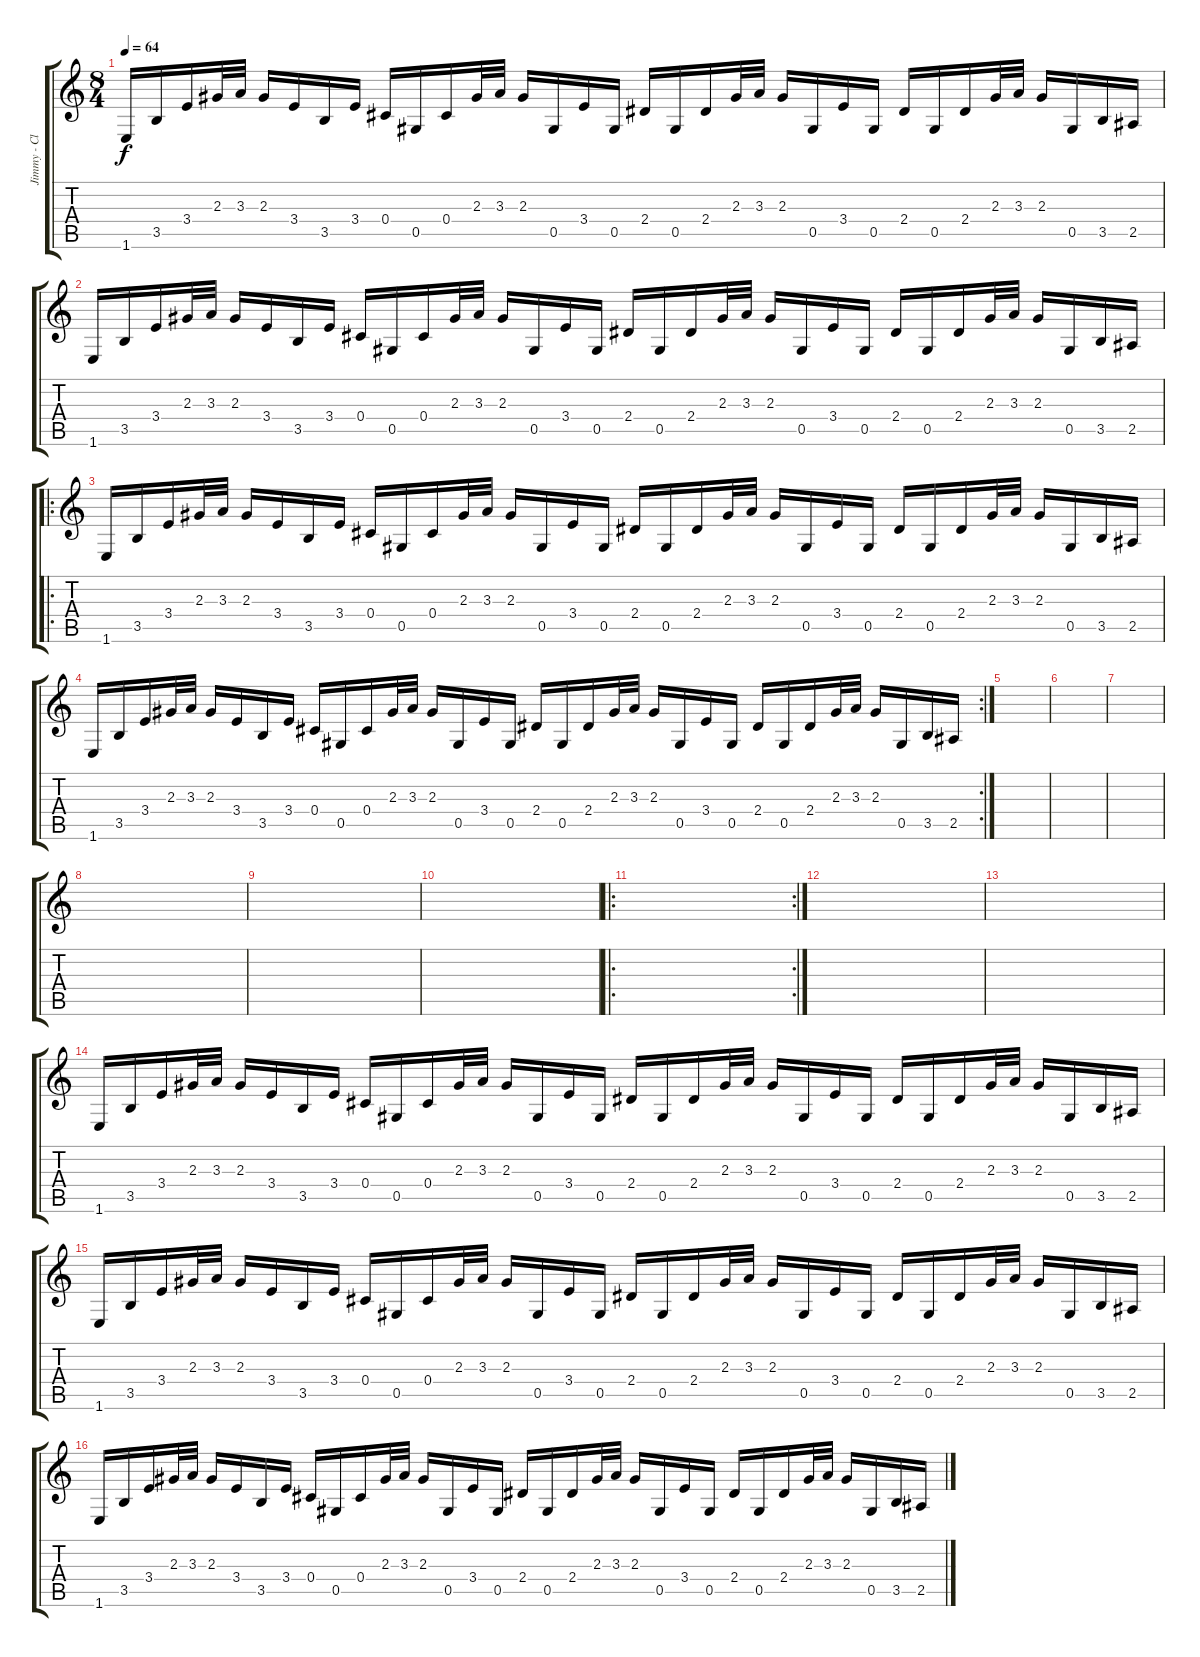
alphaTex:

\track ("Jimmy - Clean" "Jimmy - Cl") {instrument acousticguitarsteel}
\staff {score tabs}
\tuning (Eb4 Bb3 Gb3 Db3 Ab2 Eb2) {hide}
\ts (8 4)
\tempo 64
\clef g2
\ks c
1.6.16{dy f instrument acousticguitarsteel} 3.5.16 3.4.16 2.3.32 3.3.32 2.3.16 3.4.16 3.5.16 3.4.16 0.4.16 0.5.16 0.4.16 2.3.32 3.3.32 2.3.16 0.5.16 3.4.16 0.5.16 2.4.16 0.5.16 2.4.16 2.3.32 3.3.32 2.3.16 0.5.16 3.4.16 0.5.16 2.4.16 0.5.16 2.4.16 2.3.32 3.3.32 2.3.16 0.5.16 3.5.16 2.5.16 |
1.6.16 3.5.16 3.4.16 2.3.32 3.3.32 2.3.16 3.4.16 3.5.16 3.4.16 0.4.16 0.5.16 0.4.16 2.3.32 3.3.32 2.3.16 0.5.16 3.4.16 0.5.16 2.4.16 0.5.16 2.4.16 2.3.32 3.3.32 2.3.16 0.5.16 3.4.16 0.5.16 2.4.16 0.5.16 2.4.16 2.3.32 3.3.32 2.3.16 0.5.16 3.5.16 2.5.16 |
\ro
1.6.16 3.5.16 3.4.16 2.3.32 3.3.32 2.3.16 3.4.16 3.5.16 3.4.16 0.4.16 0.5.16 0.4.16 2.3.32 3.3.32 2.3.16 0.5.16 3.4.16 0.5.16 2.4.16 0.5.16 2.4.16 2.3.32 3.3.32 2.3.16 0.5.16 3.4.16 0.5.16 2.4.16 0.5.16 2.4.16 2.3.32 3.3.32 2.3.16 0.5.16 3.5.16 2.5.16 |
\rc 2
1.6.16 3.5.16 3.4.16 2.3.32 3.3.32 2.3.16 3.4.16 3.5.16 3.4.16 0.4.16 0.5.16 0.4.16 2.3.32 3.3.32 2.3.16 0.5.16 3.4.16 0.5.16 2.4.16 0.5.16 2.4.16 2.3.32 3.3.32 2.3.16 0.5.16 3.4.16 0.5.16 2.4.16 0.5.16 2.4.16 2.3.32 3.3.32 2.3.16 0.5.16 3.5.16 2.5.16 |
|
|
|
|
|
|
\ro
\rc 2
|
|
|
1.6.16 3.5.16 3.4.16 2.3.32 3.3.32 2.3.16 3.4.16 3.5.16 3.4.16 0.4.16 0.5.16 0.4.16 2.3.32 3.3.32 2.3.16 0.5.16 3.4.16 0.5.16 2.4.16 0.5.16 2.4.16 2.3.32 3.3.32 2.3.16 0.5.16 3.4.16 0.5.16 2.4.16 0.5.16 2.4.16 2.3.32 3.3.32 2.3.16 0.5.16 3.5.16 2.5.16 |
1.6.16 3.5.16 3.4.16 2.3.32 3.3.32 2.3.16 3.4.16 3.5.16 3.4.16 0.4.16 0.5.16 0.4.16 2.3.32 3.3.32 2.3.16 0.5.16 3.4.16 0.5.16 2.4.16 0.5.16 2.4.16 2.3.32 3.3.32 2.3.16 0.5.16 3.4.16 0.5.16 2.4.16 0.5.16 2.4.16 2.3.32 3.3.32 2.3.16 0.5.16 3.5.16 2.5.16 |
1.6.16 3.5.16 3.4.16 2.3.32 3.3.32 2.3.16 3.4.16 3.5.16 3.4.16 0.4.16 0.5.16 0.4.16 2.3.32 3.3.32 2.3.16 0.5.16 3.4.16 0.5.16 2.4.16 0.5.16 2.4.16 2.3.32 3.3.32 2.3.16 0.5.16 3.4.16 0.5.16 2.4.16 0.5.16 2.4.16 2.3.32 3.3.32 2.3.16 0.5.16 3.5.16 2.5.16
